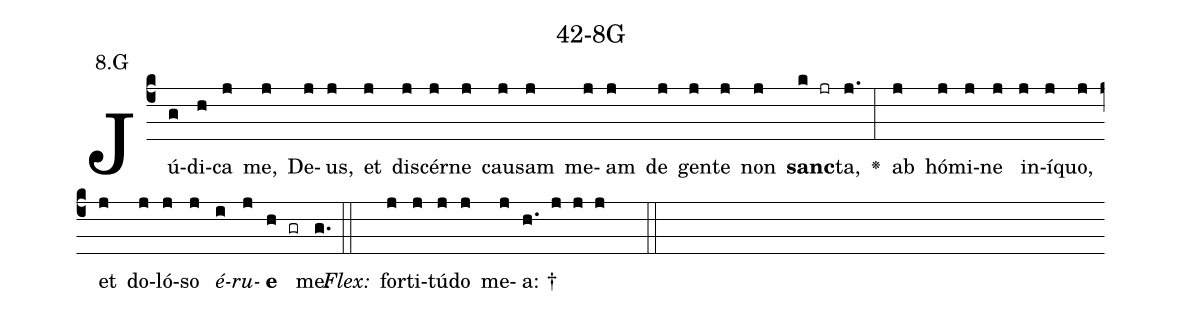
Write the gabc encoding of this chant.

name: 42-8G;
annotation: 8.G;
%%
(c4)Jú(g)di(h)ca(j) me,(j) De(j)us,(j) et(j) di(j)scér(j)ne(j) cau(j)sam(j) me(j)am(j) de(j) gen(j)te(j) non(j) <b>sanc</b>(k jr)ta,(j.) <v>\greheightstar</v>(:) ab(j) hó(j)mi(j)ne(j) in(j)í(j)quo,(j) et(j) do(j)ló(j)so(j) <i>é</i>(i)<i>ru</i>(j)<b>e</b>(h gr) me.(g.) (::)
<i>Flex:</i>()  for(j)ti(j)tú(j)do(j) me(j)a: †(h. j j j  ::)

%E(j) u(j) o(i) u(j) a(h) e.(g.) (::)
